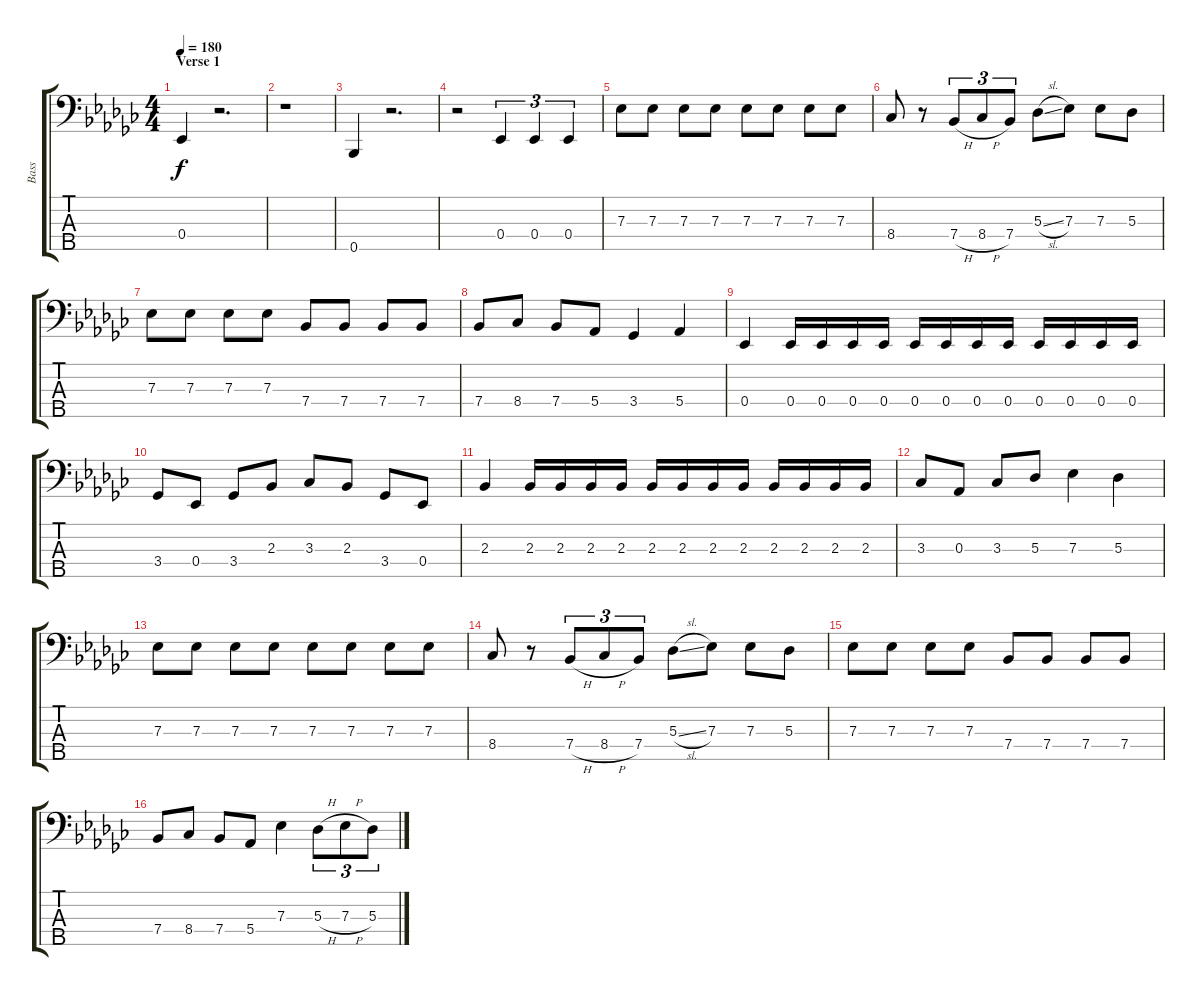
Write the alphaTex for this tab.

\track ("Bass" "Bass") {instrument electricbassfinger}
\staff {score tabs}
\tuning (Gb2 Db2 Ab1 Eb1 Bb0) {hide}
\ts (4 4)
\section ("" "Verse 1")
\tempo 180
\clef f4
\ks ebminor
0.4.4{dy f} r.2{d} |
r.1 |
0.5.4 r.2{d} |
r.2 0.4.4{tu (3 2)} 0.4.4{tu (3 2)} 0.4.4{tu (3 2)} |
7.3.8 7.3.8 7.3.8 7.3.8 7.3.8 7.3.8 7.3.8 7.3.8 |
8.4.8 r.8 7.4{h}.8{tu (3 2)} 8.4{h}.8{tu (3 2)} 7.4.8{tu (3 2)} 5.3{sl}.8 7.3.8 7.3.8 5.3.8 |
7.3.8 7.3.8 7.3.8 7.3.8 7.4.8 7.4.8 7.4.8 7.4.8 |
7.4.8 8.4.8 7.4.8 5.4.8 3.4.4 5.4.4 |
0.4.4 0.4.16 0.4.16 0.4.16 0.4.16 0.4.16 0.4.16 0.4.16 0.4.16 0.4.16 0.4.16 0.4.16 0.4.16 |
3.4.8 0.4.8 3.4.8 2.3.8 3.3.8 2.3.8 3.4.8 0.4.8 |
2.3.4 2.3.16 2.3.16 2.3.16 2.3.16 2.3.16 2.3.16 2.3.16 2.3.16 2.3.16 2.3.16 2.3.16 2.3.16 |
3.3.8 0.3.8 3.3.8 5.3.8 7.3.4 5.3.4 |
7.3.8 7.3.8 7.3.8 7.3.8 7.3.8 7.3.8 7.3.8 7.3.8 |
8.4.8 r.8 7.4{h}.8{tu (3 2)} 8.4{h}.8{tu (3 2)} 7.4.8{tu (3 2)} 5.3{sl}.8 7.3.8 7.3.8 5.3.8 |
7.3.8 7.3.8 7.3.8 7.3.8 7.4.8 7.4.8 7.4.8 7.4.8 |
7.4.8 8.4.8 7.4.8 5.4.8 7.3.4 5.3{h}.8{tu (3 2)} 7.3{h}.8{tu (3 2)} 5.3.8{tu (3 2)}
